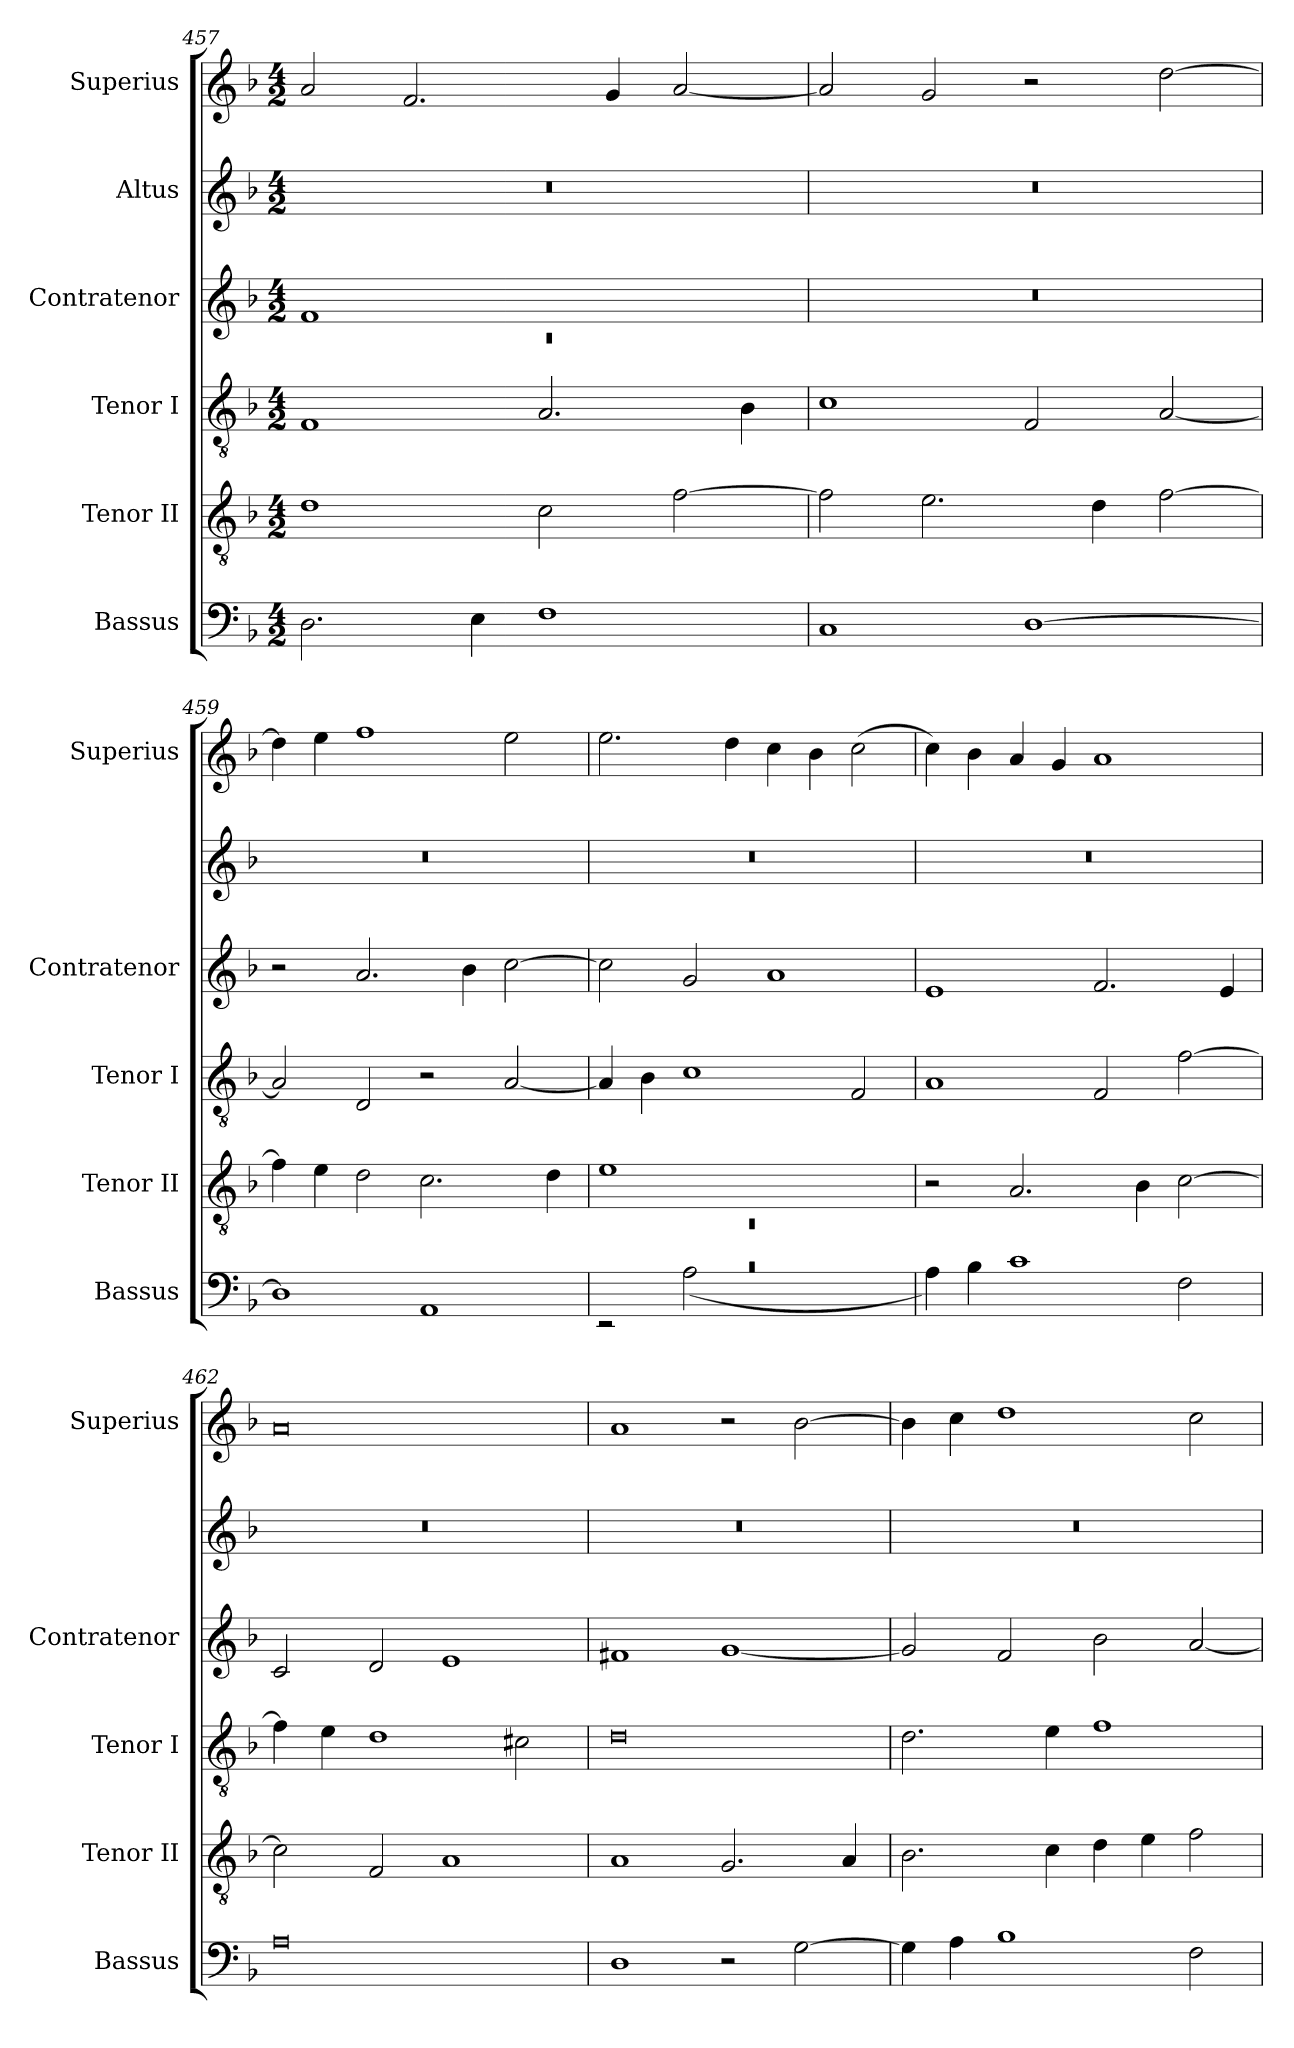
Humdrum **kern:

**kern	**kern	**kern	**kern	**kern	**kern
*part6	*part5	*part4	*part3	*part2	*part1
*staff6	*staff5	*staff4	*staff3	*staff2	*staff1
*I"Bassus	*I"Tenor II	*I"Tenor I	*I"Contratenor	*I"Altus	*I"Superius
*I'Bassus	*I'Tenor II	*I'Tenor I	*I'Contratenor	*	*I'Superius
*clefF4	*clefGv2	*clefGv2	*clefG2	*clefG2	*clefG2
*k[b-]	*k[b-]	*k[b-]	*k[b-]	*k[b-]	*k[b-]
*F:	*F:	*F:	*F:	*F:	*F:
*M4/2	*M4/2	*M4/2	*M4/2	*M4/2	*M4/2
=457	=457	=457	=457	=457	=457
*	*	*	*^	*	*
!	!	!	!	!LO:N:vis=1	!	!
2.D\	1d	1F	1f	0rc	0r	2a/
.	.	.	.	.	.	2.f/
4E\	.	.	.	.	.	.
1F	2c\	2.A/	1ryy	.	.	.
.	.	.	.	.	.	4g/
.	[>2f\	.	.	.	.	[<2a/
.	.	4B-\	.	.	.	.
*	*	*	*v	*v	*	*
=458	=458	=458	=458	=458	=458
1C	2f\]	1c	0r	0r	2a/]
.	2.e\	.	.	.	2g/
[>1D	.	2F/	.	.	2r
.	4d\	.	.	.	.
.	[>2f\	[<2A/	.	.	[>2dd\
=459	=459	=459	=459	=459	=459
1D]	4f\]	2A/]	2r	0r	4dd\]
.	4e\	.	.	.	4ee\
.	2d\	2D/	2.a/	.	1ff
1AA	2.c\	2r	.	.	.
.	.	.	4b-\	.	.
.	.	[<2A/	[<2cc\	.	2ee\
.	4d\	.	.	.	.
!!LO:LB:g=z
=460	=460	=460	=460	=460	=460
*	*^	*	*	*	*
!LO:N:vis=1	!	!LO:N:vis=1	!	!	!	!
*^	*	*	*	*	*	*
0rc	2rEE	1e	0rC	4A/]	2cc\]	0r	2.ee\
.	.	.	.	4B-\	.	.	.
.	(>2A\	.	.	1c	2g/	.	.
.	.	.	.	.	.	.	4dd\
.	1ryy	1ryy	.	.	1a	.	4cc\
.	.	.	.	.	.	.	4b-\
.	.	.	.	2F/	.	.	(>2cc\
*v	*v	*	*	*	*	*	*
*	*v	*v	*	*	*	*
=461	=461	=461	=461	=461	=461
4A\)	2r	1A	1e	0r	4cc\)
4B-\	.	.	.	.	4b-\
1c	2.A/	.	.	.	4a/
.	.	.	.	.	4g/
.	.	2F/	2.f/	.	1a
.	4B-\	.	.	.	.
2F\	[>2c\	[>2f\	.	.	.
.	.	.	4e/	.	.
=462	=462	=462	=462	=462	=462
0A	2c\]	4f\]	2c/	0r	0a
.	.	4e\	.	.	.
.	2F/	1d	2d/	.	.
.	1A	.	1e	.	.
.	.	2c#X\	.	.	.
=463	=463	=463	=463	=463	=463
1D	1A	0d	1f#X	0r	1a
2r	2.G/	.	[<1g	.	2r
[>2G\	.	.	.	.	[>2b-\
.	4A/	.	.	.	.
=464	=464	=464	=464	=464	=464
4G\]	2.B-\	2.d\	2g/]	0r	4b-\]
4A\	.	.	.	.	4cc\
1B-	.	.	2f/	.	1dd
.	4c\	4e\	.	.	.
.	4d\	1f	2b-\	.	.
.	4e\	.	.	.	.
2F\	2f\	.	[<2a/	.	2cc\
=	=	=	=	=	=
*-	*-	*-	*-	*-	*-
